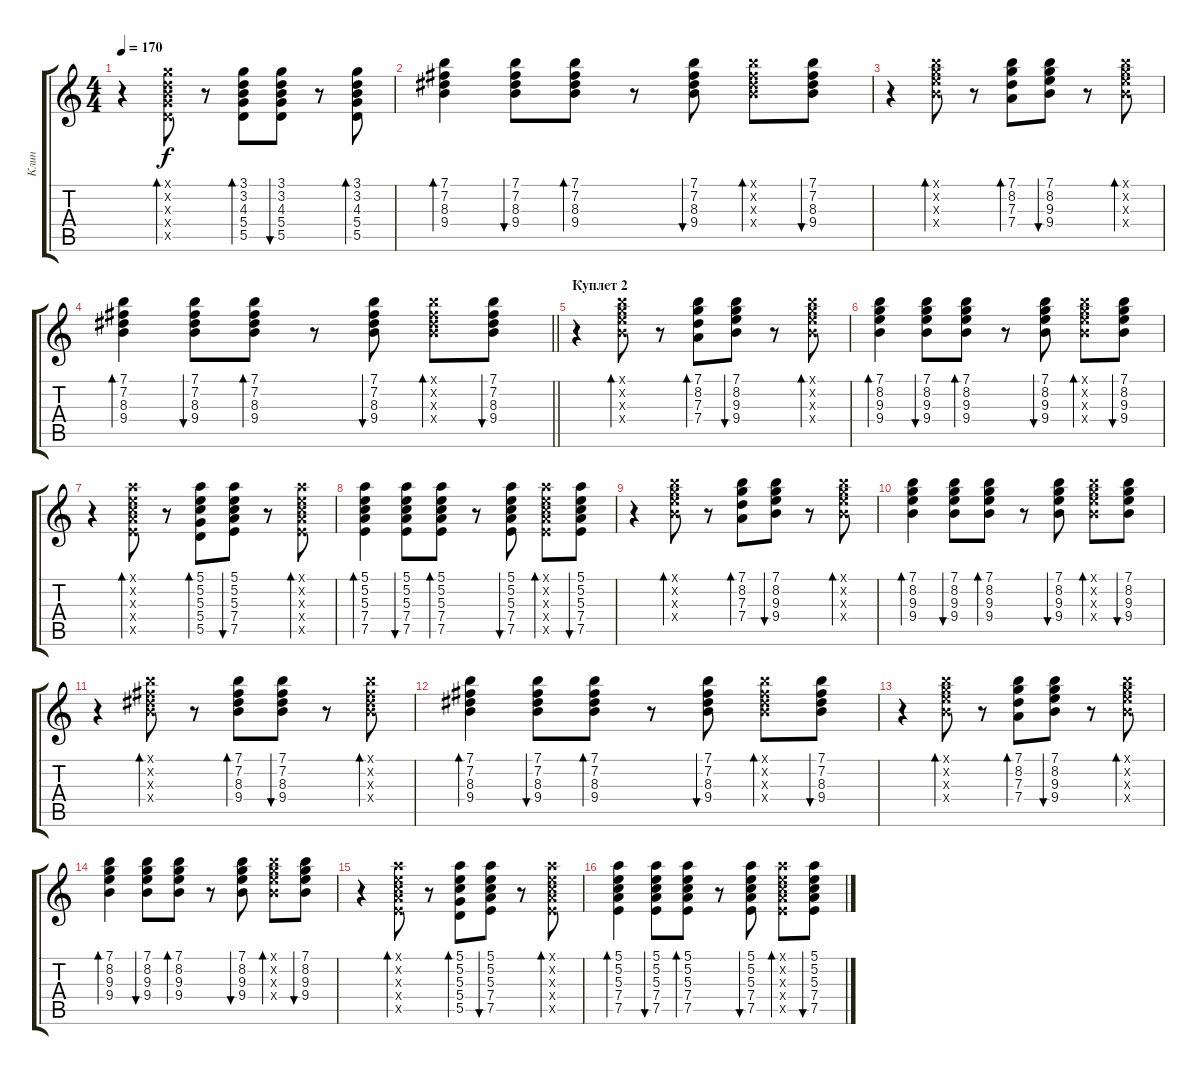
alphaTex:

\track ("Клин" "Клин") {instrument electricguitarclean}
\staff {score tabs}
\tuning (E4 B3 G3 D3 A2 E2) {hide}
\ts (4 4)
\tempo 170
\clef g2
\ks c
r.4{dy f} (3.1{x} 3.2{x} 4.3{x} 5.4{x} 5.5{x}).8{bd 30} r.8 (3.1 3.2 4.3 5.4 5.5).8{bd 30} (3.1 3.2 4.3 5.4 5.5).8{bu 30} r.8 (3.1 3.2 4.3 5.4 5.5).8{bd 30} |
(7.1 7.2 8.3 9.4).4{bd 30} (7.1 7.2 8.3 9.4).8{bu 30} (7.1 7.2 8.3 9.4).8{bd 30} r.8 (7.1 7.2 8.3 9.4).8{bu 30} (7.1{x} 7.2{x} 8.3{x} 9.4{x}).8{bd 30} (7.1 7.2 8.3 9.4).8{bu 30} |
r.4 (7.1{x} 8.2{x} 9.3{x} 9.4{x}).8{bd 30} r.8 (7.1 8.2 7.3 7.4).8{bd 30} (7.1 8.2 9.3 9.4).8{bu 30} r.8 (7.1{x} 8.2{x} 9.3{x} 9.4{x}).8{bd 30} |
\barLineRight lightlight
(7.1 7.2 8.3 9.4).4{bd 30} (7.1 7.2 8.3 9.4).8{bu 30} (7.1 7.2 8.3 9.4).8{bd 30} r.8 (7.1 7.2 8.3 9.4).8{bu 30} (7.1{x} 7.2{x} 8.3{x} 9.4{x}).8{bd 30} (7.1 7.2 8.3 9.4).8{bu 30} |
\section ("" "Куплет 2")
r.4 (7.1{x} 8.2{x} 9.3{x} 9.4{x}).8{bd 30} r.8 (7.1 8.2 7.3 7.4).8{bd 30} (7.1 8.2 9.3 9.4).8{bu 30} r.8 (7.1{x} 8.2{x} 9.3{x} 9.4{x}).8{bd 30} |
(7.1 8.2 9.3 9.4).4{bd 30} (7.1 8.2 9.3 9.4).8{bu 30} (7.1 8.2 9.3 9.4).8{bd 30} r.8 (7.1 8.2 9.3 9.4).8{bu 30} (7.1{x} 8.2{x} 9.3{x} 9.4{x}).8{bd 30} (7.1 8.2 9.3 9.4).8{bu 30} |
r.4 (5.1{x} 5.2{x} 5.3{x} 7.4{x} 7.5{x}).8{bd 30} r.8 (5.1 5.2 5.3 5.4 5.5).8{bd 30} (5.1 5.2 5.3 7.4 7.5).8{bu 30} r.8 (5.1{x} 5.2{x} 5.3{x} 7.4{x} 7.5{x}).8{bd 30} |
(5.1 5.2 5.3 7.4 7.5).4{bd 30} (5.1 5.2 5.3 7.4 7.5).8{bu 30} (5.1 5.2 5.3 7.4 7.5).8{bd 30} r.8 (5.1 5.2 5.3 7.4 7.5).8{bu 30} (5.1{x} 5.2{x} 5.3{x} 7.4{x} 7.5{x}).8{bd 30} (5.1 5.2 5.3 7.4 7.5).8{bu 30} |
r.4 (7.1{x} 8.2{x} 9.3{x} 9.4{x}).8{bd 30} r.8 (7.1 8.2 7.3 7.4).8{bd 30} (7.1 8.2 9.3 9.4).8{bu 30} r.8 (7.1{x} 8.2{x} 9.3{x} 9.4{x}).8{bd 30} |
(7.1 8.2 9.3 9.4).4{bd 30} (7.1 8.2 9.3 9.4).8{bu 30} (7.1 8.2 9.3 9.4).8{bd 30} r.8 (7.1 8.2 9.3 9.4).8{bu 30} (7.1{x} 8.2{x} 9.3{x} 9.4{x}).8{bd 30} (7.1 8.2 9.3 9.4).8{bu 30} |
r.4 (7.1{x} 7.2{x} 8.3{x} 9.4{x}).8{bd 30} r.8 (7.1 7.2 8.3 9.4).8{bd 30} (7.1 7.2 8.3 9.4).8{bu 30} r.8 (7.1{x} 7.2{x} 8.3{x} 9.4{x}).8{bd 30} |
(7.1 7.2 8.3 9.4).4{bd 30} (7.1 7.2 8.3 9.4).8{bu 30} (7.1 7.2 8.3 9.4).8{bd 30} r.8 (7.1 7.2 8.3 9.4).8{bu 30} (7.1{x} 7.2{x} 8.3{x} 9.4{x}).8{bd 30} (7.1 7.2 8.3 9.4).8{bu 30} |
r.4 (7.1{x} 8.2{x} 9.3{x} 9.4{x}).8{bd 30} r.8 (7.1 8.2 7.3 7.4).8{bd 30} (7.1 8.2 9.3 9.4).8{bu 30} r.8 (7.1{x} 8.2{x} 9.3{x} 9.4{x}).8{bd 30} |
(7.1 8.2 9.3 9.4).4{bd 30} (7.1 8.2 9.3 9.4).8{bu 30} (7.1 8.2 9.3 9.4).8{bd 30} r.8 (7.1 8.2 9.3 9.4).8{bu 30} (7.1{x} 8.2{x} 9.3{x} 9.4{x}).8{bd 30} (7.1 8.2 9.3 9.4).8{bu 30} |
r.4 (5.1{x} 5.2{x} 5.3{x} 7.4{x} 7.5{x}).8{bd 30} r.8 (5.1 5.2 5.3 5.4 5.5).8{bd 30} (5.1 5.2 5.3 7.4 7.5).8{bu 30} r.8 (5.1{x} 5.2{x} 5.3{x} 7.4{x} 7.5{x}).8{bd 30} |
(5.1 5.2 5.3 7.4 7.5).4{bd 30} (5.1 5.2 5.3 7.4 7.5).8{bu 30} (5.1 5.2 5.3 7.4 7.5).8{bd 30} r.8 (5.1 5.2 5.3 7.4 7.5).8{bu 30} (5.1{x} 5.2{x} 5.3{x} 7.4{x} 7.5{x}).8{bd 30} (5.1 5.2 5.3 7.4 7.5).8{bu 30}
